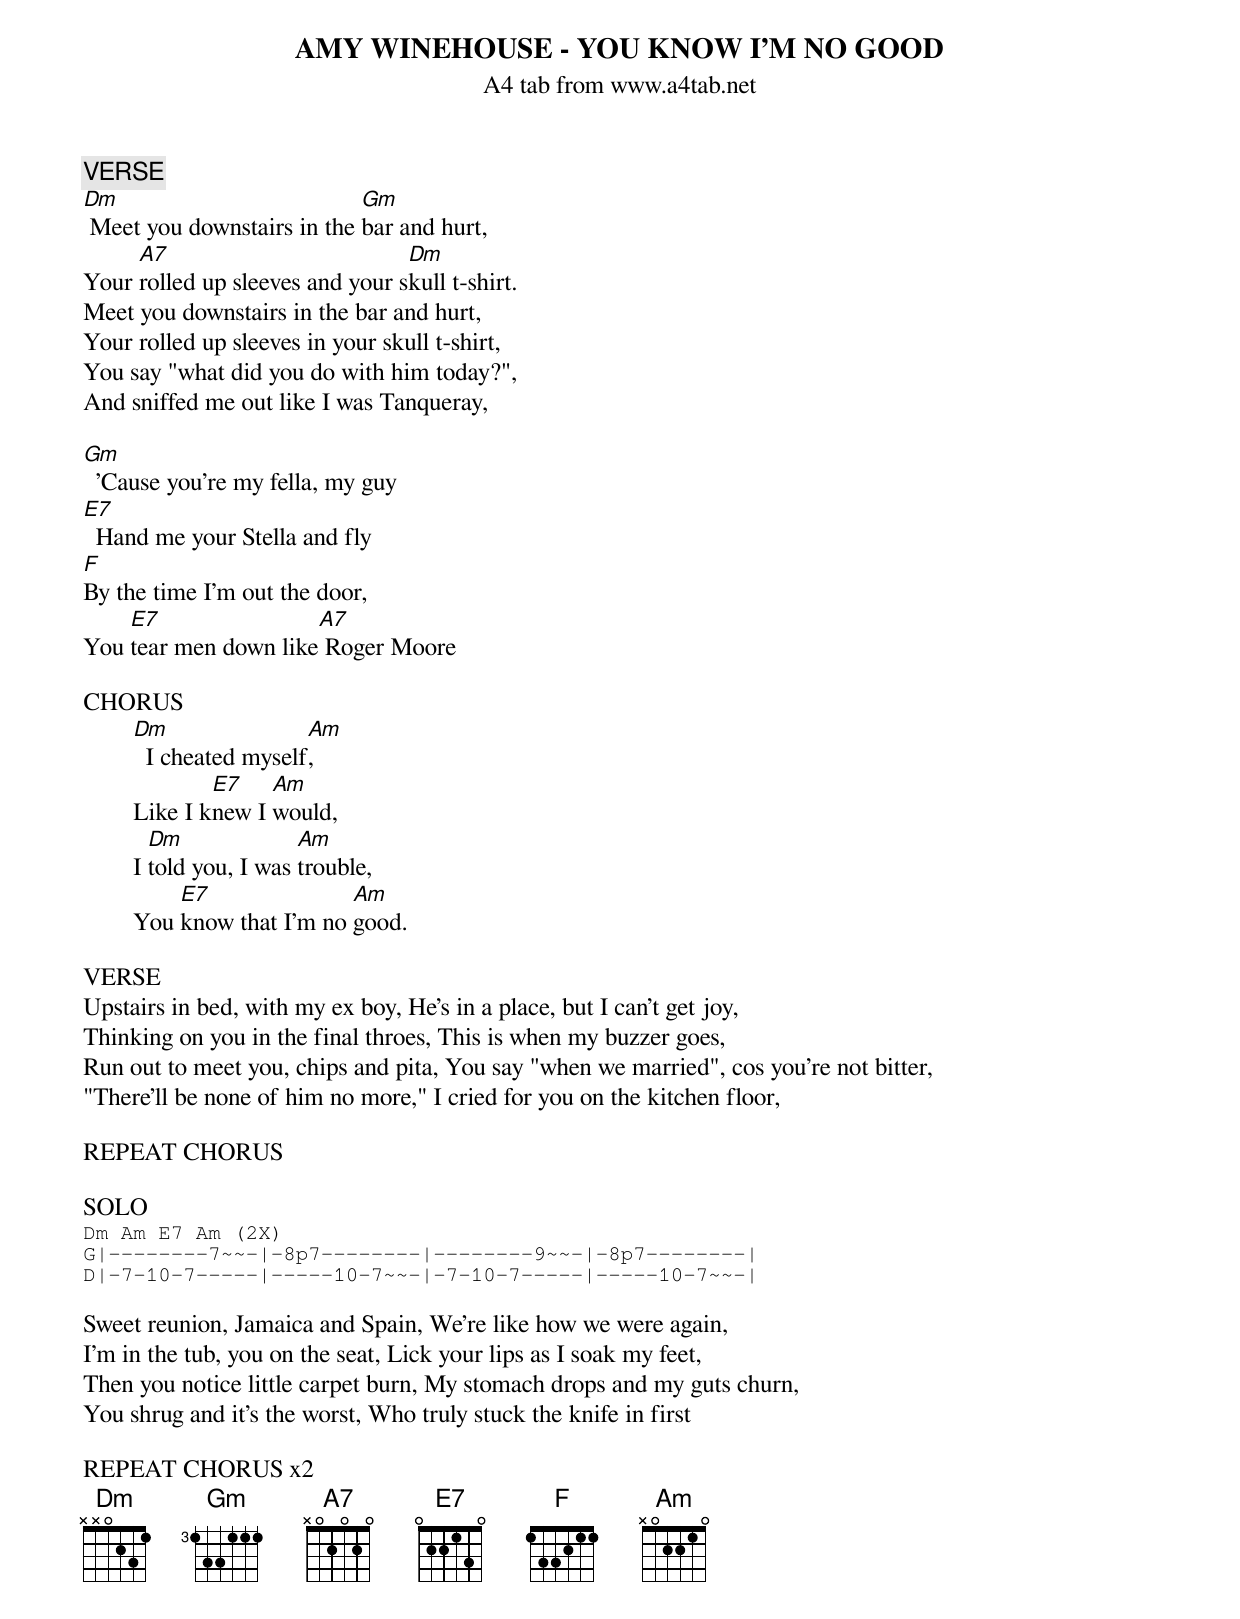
AMY WINEHOUSE - YOU KNOW I'M NO GOOD
A4 tab from www.a4tab.net

VERSE
Dm                          Gm
 Meet you downstairs in the bar and hurt,
     A7                          Dm
Your rolled up sleeves and your skull t-shirt.
Meet you downstairs in the bar and hurt,
Your rolled up sleeves in your skull t-shirt,
You say "what did you do with him today?",
And sniffed me out like I was Tanqueray,

Gm
  'Cause you're my fella, my guy
E7
  Hand me your Stella and fly
F
By the time I'm out the door,
    E7                A7
You tear men down like Roger Moore

CHORUS
	Dm                Am
	  I cheated myself,
                E7    Am
	Like I knew I would,
	  Dm              Am
	I told you, I was trouble,
	    E7               Am
	You know that I'm no good.

VERSE
Upstairs in bed, with my ex boy, He's in a place, but I can't get joy,
Thinking on you in the final throes, This is when my buzzer goes,
Run out to meet you, chips and pita, You say "when we married", cos you're not bitter,
"There'll be none of him no more," I cried for you on the kitchen floor,

REPEAT CHORUS

SOLO
Dm Am E7 Am (2X)
G|--------7~~-|-8p7--------|--------9~~-|-8p7--------|
D|-7-10-7-----|-----10-7~~-|-7-10-7-----|-----10-7~~-|

Sweet reunion, Jamaica and Spain, We're like how we were again,
I'm in the tub, you on the seat, Lick your lips as I soak my feet,
Then you notice little carpet burn, My stomach drops and my guts churn,
You shrug and it's the worst, Who truly stuck the knife in first

REPEAT CHORUS x2
